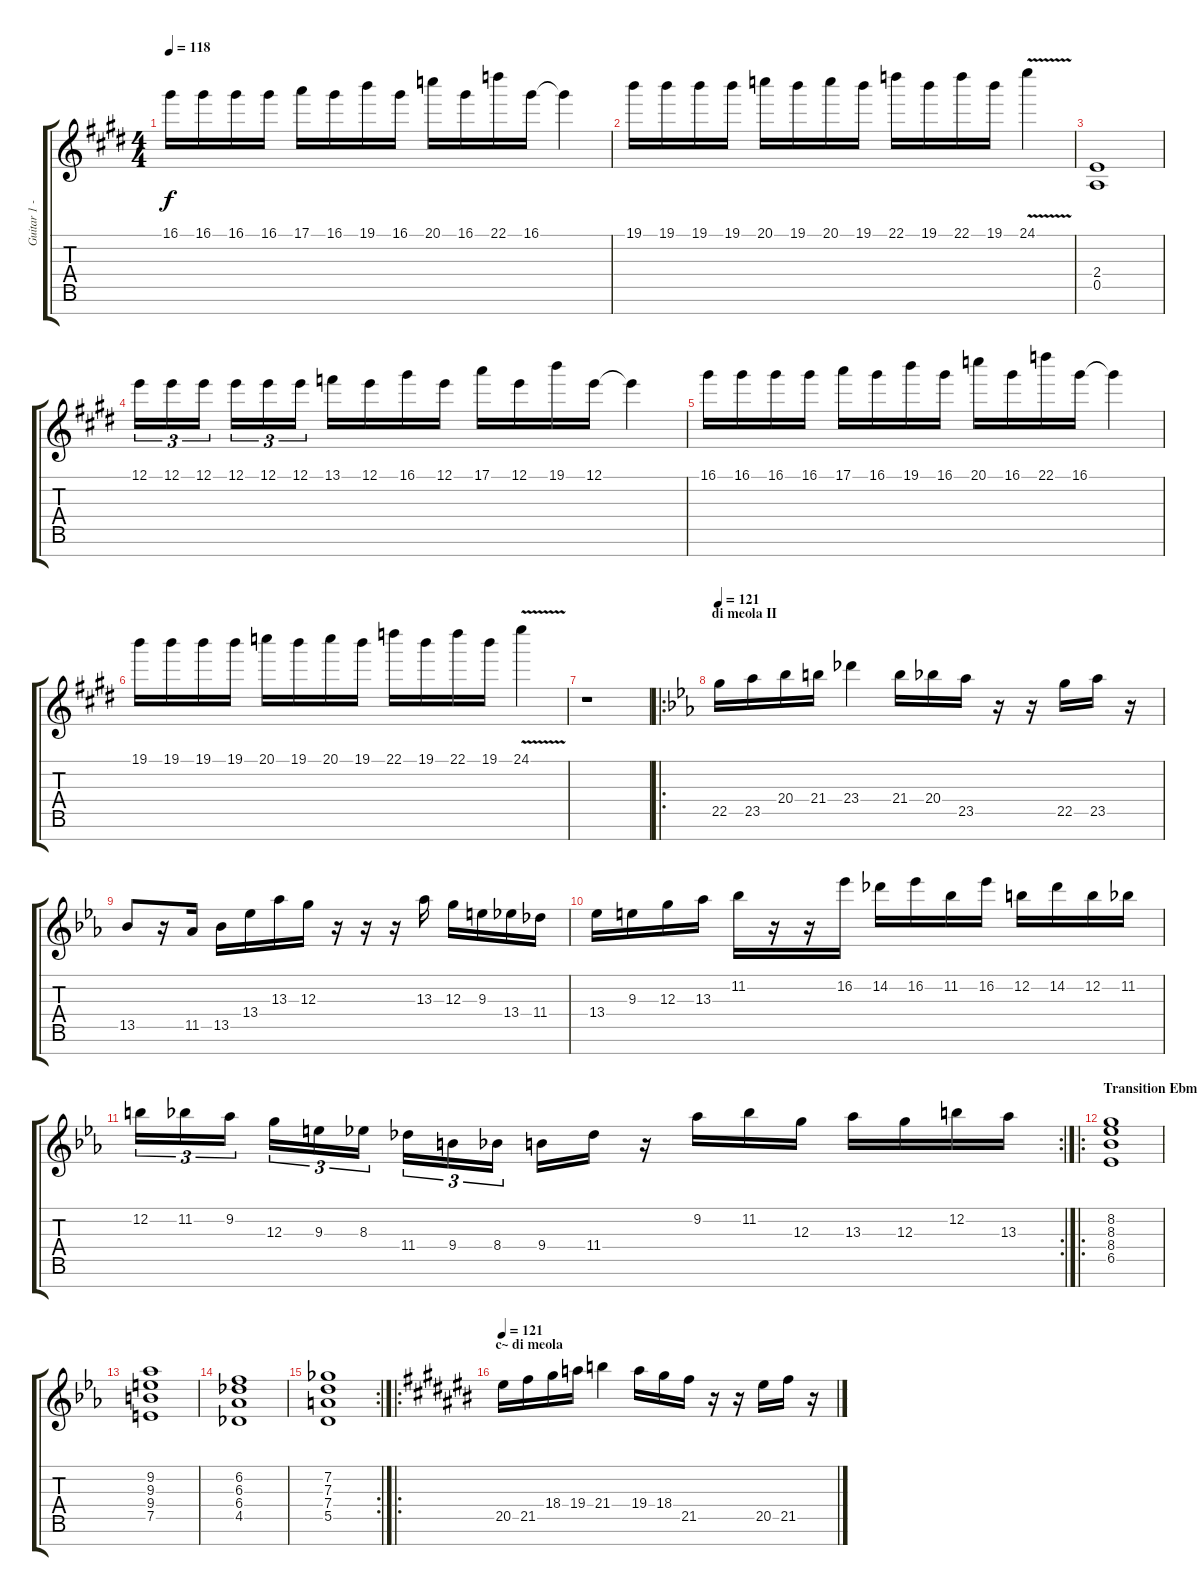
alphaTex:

\track ("Guitar 1 - Main Guitar" "Guitar 1 -") {instrument acousticguitarsteel}
\staff {score tabs}
\tuning (E4 B3 G3 D3 A2 E2 B1) {hide}
\ts (4 4)
\tempo 118
\clef g2
\ks e
16.1.16{dy f} 16.1.16 16.1.16 16.1.16 17.1.16 16.1.16 19.1.16 16.1.16 20.1.16 16.1.16 22.1.16 16.1.16 16.1{t}.4 |
19.1.16 19.1.16 19.1.16 19.1.16 20.1.16 19.1.16 20.1.16 19.1.16 22.1.16 19.1.16 22.1.16 19.1.16 24.1{v}.4 |
(2.4 0.5).1 |
12.1.16{tu (3 2)} 12.1.16{tu (3 2)} 12.1.16{tu (3 2)} 12.1.16{tu (3 2)} 12.1.16{tu (3 2)} 12.1.16{tu (3 2)} 13.1.16 12.1.16 16.1.16 12.1.16 17.1.16 12.1.16 19.1.16 12.1.16 12.1{t}.4 |
16.1.16 16.1.16 16.1.16 16.1.16 17.1.16 16.1.16 19.1.16 16.1.16 20.1.16 16.1.16 22.1.16 16.1.16 16.1{t}.4 |
19.1.16 19.1.16 19.1.16 19.1.16 20.1.16 19.1.16 20.1.16 19.1.16 22.1.16 19.1.16 22.1.16 19.1.16 24.1{v}.4 |
r.1 |
\ro
\section ("" "di meola II")
\tempo 121
\ks eb
22.5.16{volume 16} 23.5.16 20.4.16 21.4.16 23.4.4 21.4.16 20.4.16 23.5.16 r.16 r.16 22.5.16 23.5.16 r.16 |
13.5.8 r.16 11.5.16 13.5.16 13.4.16 13.3.16 12.3.16 r.16 r.16 r.16 13.3.16 12.3.16 9.3.16 13.4.16 11.4.16 |
13.4.16 9.3.16 12.3.16 13.3.16 11.2.16 r.16 r.16 16.2.16 14.2.16 16.2.16 11.2.16 16.2.16 12.2.16 14.2.16 12.2.16 11.2.16 |
\rc 2
12.2.16{tu (3 2)} 11.2.16{tu (3 2)} 9.2.16{tu (3 2)} 12.3.16{tu (3 2)} 9.3.16{tu (3 2)} 8.3.16{tu (3 2)} 11.4.16{tu (3 2)} 9.4.16{tu (3 2)} 8.4.16{tu (3 2)} 9.4.16 11.4.16 r.16 9.2.16 11.2.16 12.3.16 13.3.16 12.3.16 12.2.16 13.3.16 |
\ro
\section ("" "Transition Ebm to C#m")
(8.2 8.3 8.4 6.5).1{instrument distortionguitar} |
(9.2 9.3 9.4 7.5).1 |
(6.2 6.3 6.4 4.5).1 |
\rc 2
(7.2 7.3 7.4 5.5).1 |
\ro
\section ("" "c~ di meola")
\tempo 121
\ks c#
20.5.16{volume 16} 21.5.16 18.4.16 19.4.16 21.4.4 19.4.16 18.4.16 21.5.16 r.16 r.16 20.5.16 21.5.16 r.16
